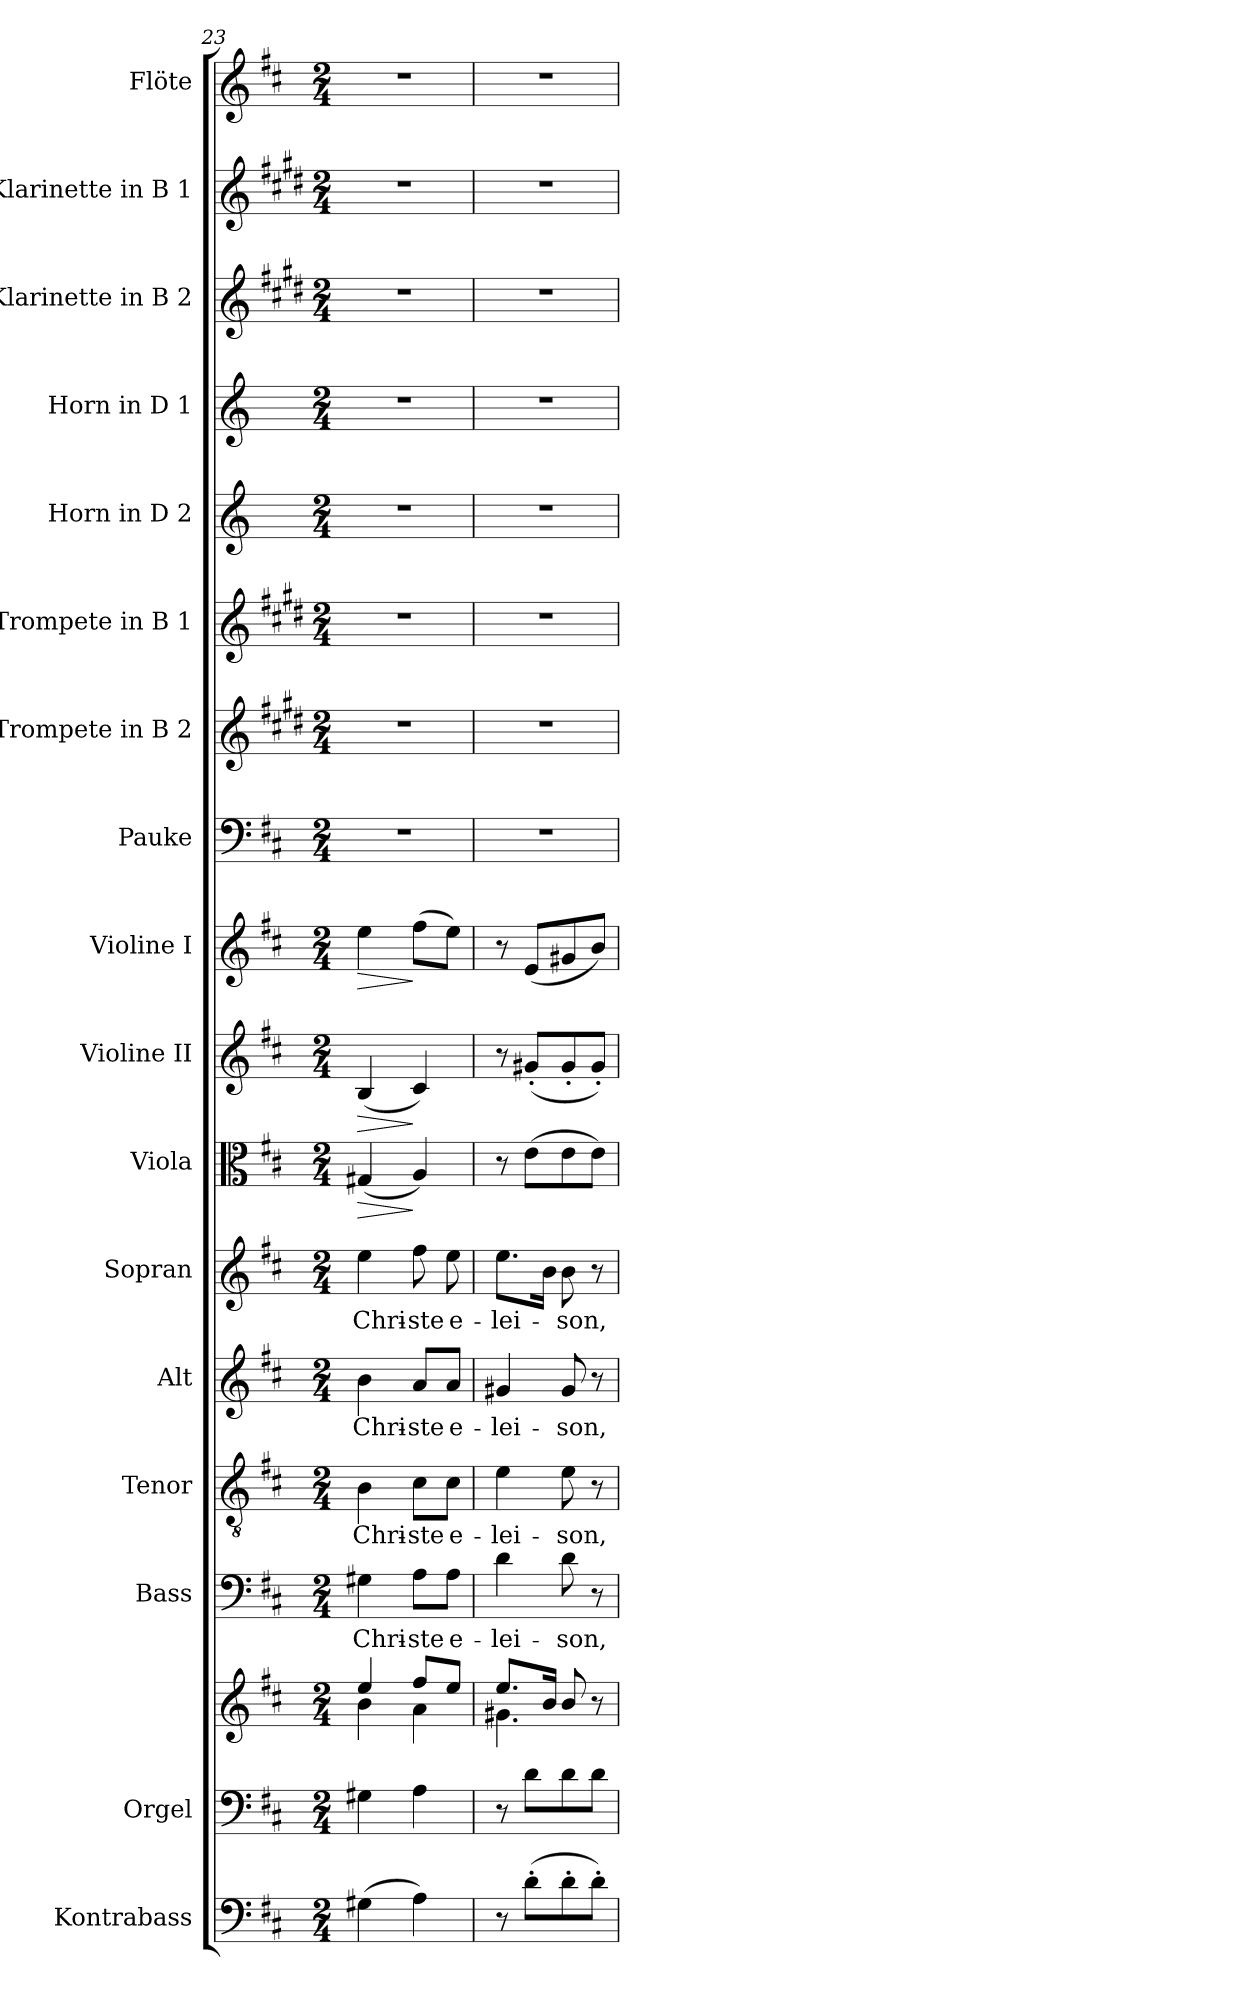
**kern	**kern	**kern	**kern	**text	**kern	**text	**kern	**text	**kern	**text	**kern	**dynam	**kern	**dynam	**kern	**dynam	**kern	**kern	**kern	**kern	**kern	**kern	**kern	**kern
*part17	*part16	*part16	*part15	*part15	*part14	*part14	*part13	*part13	*part12	*part12	*part11	*part11	*part10	*part10	*part9	*part9	*part8	*part7	*part6	*part5	*part4	*part3	*part2	*part1
*staff18	*staff17	*staff16	*staff15	*staff15	*staff14	*staff14	*staff13	*staff13	*staff12	*staff12	*staff11	*staff11	*staff10	*staff10	*staff9	*staff9	*staff8	*staff7	*staff6	*staff5	*staff4	*staff3	*staff2	*staff1
*I"Kontrabass	*I"Orgel	*	*I"Bass	*	*I"Tenor	*	*I"Alt	*	*I"Sopran	*	*I"Viola	*	*I"Violine II	*	*I"Violine I	*	*I"Pauke	*I"Trompete in B 2	*I"Trompete in B 1	*I"Horn in D 2	*I"Horn in D 1	*I"Klarinette in B 2	*I"Klarinette in B 1	*I"Flöte
*I'Kb.	*I'Org.	*	*I'B	*	*I'T	*	*I'A	*	*I'S	*	*I'Vla.	*	*I'Vl. II	*	*I'Vl. I	*	*I'Pk.	*I'Trp. 2	*I'Trp. 1	*I'Hrn. 2	*I'Hrn. 1	*I'Kl. 2	*I'Kl. 1	*I'Fl.
*clefF4	*clefF4	*clefG2	*clefF4	*	*clefGv2	*	*clefG2	*	*clefG2	*	*clefC3	*	*clefG2	*	*clefG2	*	*clefF4	*clefG2	*clefG2	*clefG2	*clefG2	*clefG2	*clefG2	*clefG2
*ITrd7c12	*	*	*	*	*	*	*	*	*	*	*	*	*	*	*	*	*	*ITrd1c2	*ITrd1c2	*ITrd-1c-2	*ITrd-1c-2	*ITrd1c2	*ITrd1c2	*
*k[f#c#]	*k[f#c#]	*k[f#c#]	*k[f#c#]	*	*k[f#c#]	*	*k[f#c#]	*	*k[f#c#]	*	*k[f#c#]	*	*k[f#c#]	*	*k[f#c#]	*	*k[f#c#]	*k[f#c#]	*k[f#c#]	*k[f#c#]	*k[f#c#]	*k[f#c#]	*k[f#c#]	*k[f#c#]
*D:	*D:	*D:	*D:	*	*D:	*	*D:	*	*D:	*	*D:	*	*D:	*	*D:	*	*D:	*D:	*D:	*D:	*D:	*D:	*D:	*D:
*M2/4	*M2/4	*M2/4	*M2/4	*	*M2/4	*	*M2/4	*	*M2/4	*	*M2/4	*	*M2/4	*	*M2/4	*	*M2/4	*M2/4	*M2/4	*M2/4	*M2/4	*M2/4	*M2/4	*M2/4
=23	=23	=23	=23	=23	=23	=23	=23	=23	=23	=23	=23	=23	=23	=23	=23	=23	=23	=23	=23	=23	=23	=23	=23	=23
*	*	*^	*	*	*	*	*	*	*	*	*	*	*	*	*	*	*	*	*	*	*	*	*	*
!	!	!	!	!	!LO:LY:b	!	!LO:LY:b	!	!LO:LY:b	!	!LO:LY:b	!	!LO:HP:b	!	!LO:HP:b	!	!LO:HP:b	!	!	!	!	!	!	!	!
(>4GG#X\	4G#X\	4ee/	4b\	4G#X\	Chri-	4B\	Chri-	4b\	Chri-	4ee\	Chri-	(<4G#X/	>	(<4B/	>	4ee\	>	2r	2r	2r	2r	2r	2r	2r	2r
!	!	!	!	!	!LO:LY:b	!	!LO:LY:b	!	!LO:LY:b	!	!LO:LY:b	!	!	!	!	!	!	!	!	!	!	!	!	!	!
4AA\)	4A\	8ff#/L	4a\	8A\L	-ste	8c#\L	-ste	8a/L	-ste	8ff#\	-ste	4A/)	]	4c#/)	]	(>8ff#\L	]	.	.	.	.	.	.	.	.
!	!	!	!	!	!LO:LY:b	!	!LO:LY:b	!	!LO:LY:b	!	!LO:LY:b	!	!	!	!	!	!	!	!	!	!	!	!	!	!
.	.	8ee/J	.	8A\J	e-	8c#\J	e-	8a/J	e-	8ee\	e-	.	.	.	.	8ee\J)	.	.	.	.	.	.	.	.	.
!!LO:PB:g=z
=24	=24	=24	=24	=24	=24	=24	=24	=24	=24	=24	=24	=24	=24	=24	=24	=24	=24	=24	=24	=24	=24	=24	=24	=24	=24
!	!	!	!	!	!LO:LY:b	!	!LO:LY:b	!	!LO:LY:b	!	!LO:LY:b	!	!	!	!	!	!	!	!	!	!	!	!	!	!
8r	8r	8.ee/L	4.g#X\	4d\	-lei-	4e\	-lei-	4g#X/	-lei-	8.ee\L	-lei-	8r	.	8r	.	8r	.	2r	2r	2r	2r	2r	2r	2r	2r
(>8D'>\L	8d\L	.	.	.	.	.	.	.	.	.	.	(>8e\L	.	(<8g#X'</L	.	(<8e/L	.	.	.	.	.	.	.	.	.
.	.	16b/Jk	.	.	.	.	.	.	.	16b\Jk	.	.	.	.	.	.	.	.	.	.	.	.	.	.	.
!	!	!	!	!	!LO:LY:b	!	!LO:LY:b	!	!LO:LY:b	!	!LO:LY:b	!	!	!	!	!	!	!	!	!	!	!	!	!	!
8D'>\	8d\	8b/	.	8d\	-son,	8e\	-son,	8g#/	-son,	8b\	-son,	8e\	.	8g#'</	.	8g#X/	.	.	.	.	.	.	.	.	.
8D'>\J)	8d\J	8r	8ryy	8r	.	8r	.	8r	.	8r	.	8e\J)	.	8g#'</J)	.	8b/J)	.	.	.	.	.	.	.	.	.
*	*	*v	*v	*	*	*	*	*	*	*	*	*	*	*	*	*	*	*	*	*	*	*	*	*	*
=	=	=	=	=	=	=	=	=	=	=	=	=	=	=	=	=	=	=	=	=	=	=	=	=
*-	*-	*-	*-	*-	*-	*-	*-	*-	*-	*-	*-	*-	*-	*-	*-	*-	*-	*-	*-	*-	*-	*-	*-	*-
